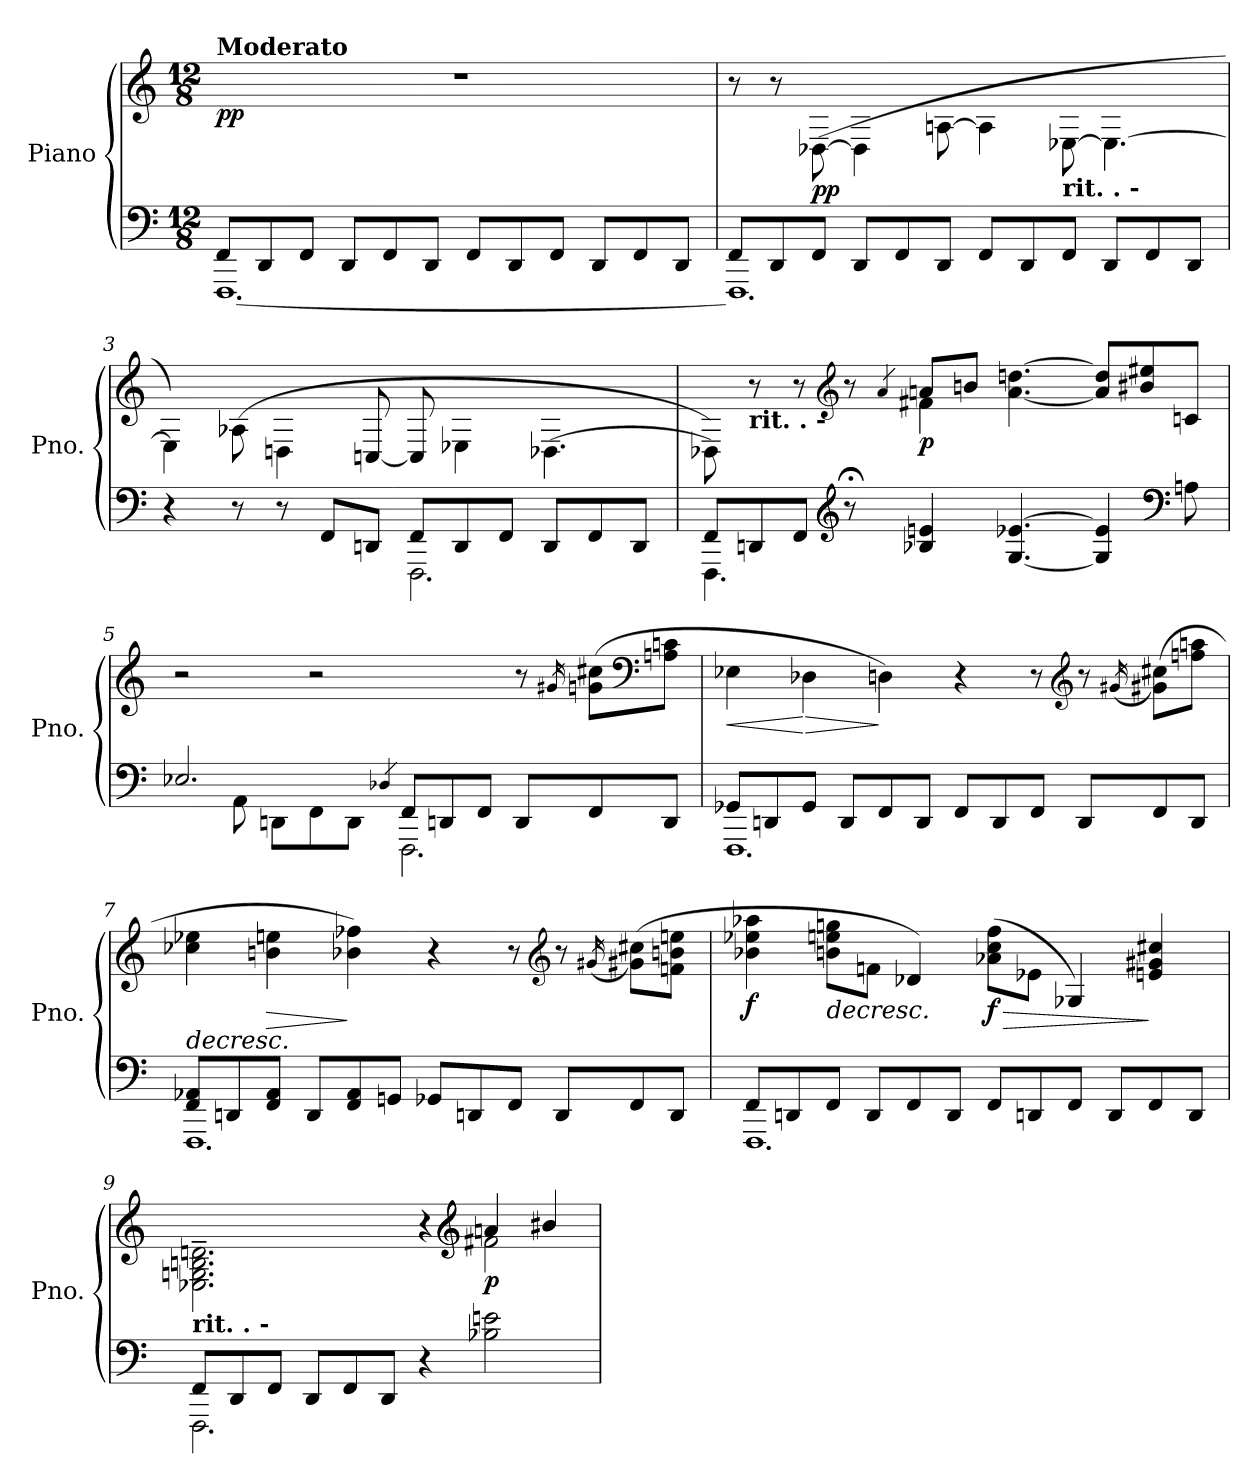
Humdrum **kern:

**kern	**kern	**dynam
*part1	*part1	*part1
*staff2	*staff1	*staff1/2
*I"Piano	*	*
*I'Pno.	*	*
*clefF4	*clefG2	*
*k[]	*k[]	*
*M12/8	*M12/8	*
=1	=1	=1
*^	*	*
!	!	!LO:TX:a:B:t=Moderato	!
!	!	!	!LO:DY:b
8FF/L	[1.FFF	1.r	pp
8DD/	.	.	.
8FF/J	.	.	.
8DD/L	.	.	.
8FF/	.	.	.
8DD/J	.	.	.
8FF/L	.	.	.
8DD/	.	.	.
8FF/J	.	.	.
8DD/L	.	.	.
8FF/	.	.	.
8DD/J	.	.	.
=2	=2	=2	=2
8FF/L	1.FFF]	8r	.
8DD/	.	8r	.
!	!	!	!LO:DY:b
8FF/J	.	(>[8D-X\	pp
8DD/L	.	4D-\]	.
8FF/	.	.	.
8DD/J	.	[8An\	.
8FF/L	.	4A\]	.
8DD/	.	.	.
!	!	!LO:TX:b:B:t=rit. . -	!
8FF/J	.	[8E-X\	.
8DD/L	.	4.E-\_	.
8FF/	.	.	.
8DD/J	.	.	.
=3	=3	=3	=3
4r	2.ryy	4E-\])	.
8r	.	(>8A-X\	.
8r	.	4Dn\	.
8FF/L	.	.	.
8DDn/J	.	[8Cn/	.
8FF/L	2.FFF\	8C/]	.
8DD/	.	4E-X\	.
8FF/J	.	.	.
8DD/L	.	[4.D-X\	.
8FF/	.	.	.
8DD/J	.	.	.
!!LO:LB:g=z
=4	=4	=4	=4
*	*	*^	*
8FF/L	4.FFF\	8D-X\])	2ryy	.
!	!	!LO:TX:b:B:t=rit. . -	!	!
8DDn/	.	8r	.	.
8FF/J	.	8r	.	.
*clefG2	*	*clefG2	*	*
8r;<	1ryy	8r	.	.
.	.	4qa/	.	.
!	!	!	!	!LO:DY:b
4B-X/ 4en/	.	(>8an/L	4f#X\	p
.	.	8bn/J	.	.
[4.G/ [4.e-X/	.	4.ryy	[4.a\ [4.ddn\	.
4G/] 4e-/]	.	8a/] 8dd/]L	4.ryy	.
.	.	8b#X/ 8ee#X/	.	.
*clefF4	*	*	*	*
8An\	8ryy	8cn/J	.	.
*	*	*v	*v	*
=5	=5	=5	=5
2.E-X/	4ryy	2r	.
.	8AA\	.	.
.	8DDn\L	.	.
.	8FF\	2r	.
.	8DD\J	.	.
4qD-X/)	.	.	.
8FF/L	2.FFF\	.	.
8DDn/	.	.	.
8FF/J	.	8ryy	.
8DD/L	.	8r	.
.	.	16qg#X/	.
8FF/	.	(>8gn\ 8cc#X\L	.
*	*	*clefF4	*
8DD/J	.	8An\ 8cn\J	.
!!LO:LB:g=z
=6	=6	=6	=6
!	!	!	!LO:HP:b
8GG-X/L	1.FFF	4E-X\	<
8DDn/	.	.	.
!	!	!	!LO:HP:n=1:b
8GG-/J	.	4D-X\	[ >
8DD/L	.	.	.
8FF/	.	4Dn\)	]
8DD/J	.	.	.
8FF/L	.	4r	.
8DD/	.	.	.
8FF/J	.	8r	.
*	*	*clefG2	*
8DD/L	.	8r	.
.	.	(<16qg#X/	.
8FF/	.	(>8g#\ 8cc#X\L)	.
8DD/J	.	8ffn\ 8aan\J	.
=7	=7	=7	=7
!	!	!	!LO:HP:b
8FF/ 8AA-X/L	1.FFF	4cc-X\ 4ee-X\	>
8DDn/	.	.	.
!	!	!	!LO:HP:b
8FF/ 8AA-/J	.	4bn\ 4een\	>
8DD/L	.	.	.
8FF/ 8AA-/	.	4b-X\ 4ff-X\)	]
8GGn/J	.	.	.
8GG-X/L	.	4r	.
8DDn/	.	.	.
8FF/J	.	8r	.
*	*	*clefG2	*
8DD/L	.	8r	.
.	.	(<16qg#X/	.
8FF/	.	(>8g#\ 8cc#X\L)	.
8DD/J	.	8fn\ 8bn\ 8een\J	]
!!LO:LB:g=z
=8	=8	=8	=8
!	!	!	!LO:DY:b
8FF/L	1.FFF	4b-X\ 4ee-X\ 4aa-X\	f
8DDn/	.	.	.
!	!	!	!LO:HP:b
8FF/J	.	8bn\ 8een\ 8ggn\L	>
8DD/L	.	8fn\J	.
8FF/	.	4d-X/)	.
8DD/J	.	.	.
!	!	!	!LO:HP:b
!	!	!	!LO:DY:n=1:b
8FF/L	.	(>8a-X\ 8cc\ 8ff\L	> f
8DDn/	.	8e-X\J	.
8FF/J	.	4G-X/)	.
8DD/L	.	.	.
8FF/	.	4en/ 4g#X/ 4cc#X/	]
8DD/J	.	.	.
=9	=9	=9	=9
*	*	*^	*
!	!	!LO:TX:b:B:t=rit. . -	!	!
8FF/L	2.FFF\	2.E-X\~ 2.Gn\~ 2.Bn\~ 2.dn\~	1ryy	.
8DD/	.	.	.	.
8FF/J	.	.	.	.
8DD/L	.	.	.	.
8FF/	.	.	.	.
8DD/J	.	.	.	.
4r	2.ryy	4r	.	.
*	*	*clefG2	*	*
!	!	!	!	!LO:DY:b
2B-X\ 2en\	.	4an/	2f#X\	p
.	.	4b#X/	.	.
*v	*v	*	*	*
*	*v	*v	*
.	.	]
=	=	=
*-	*-	*-
